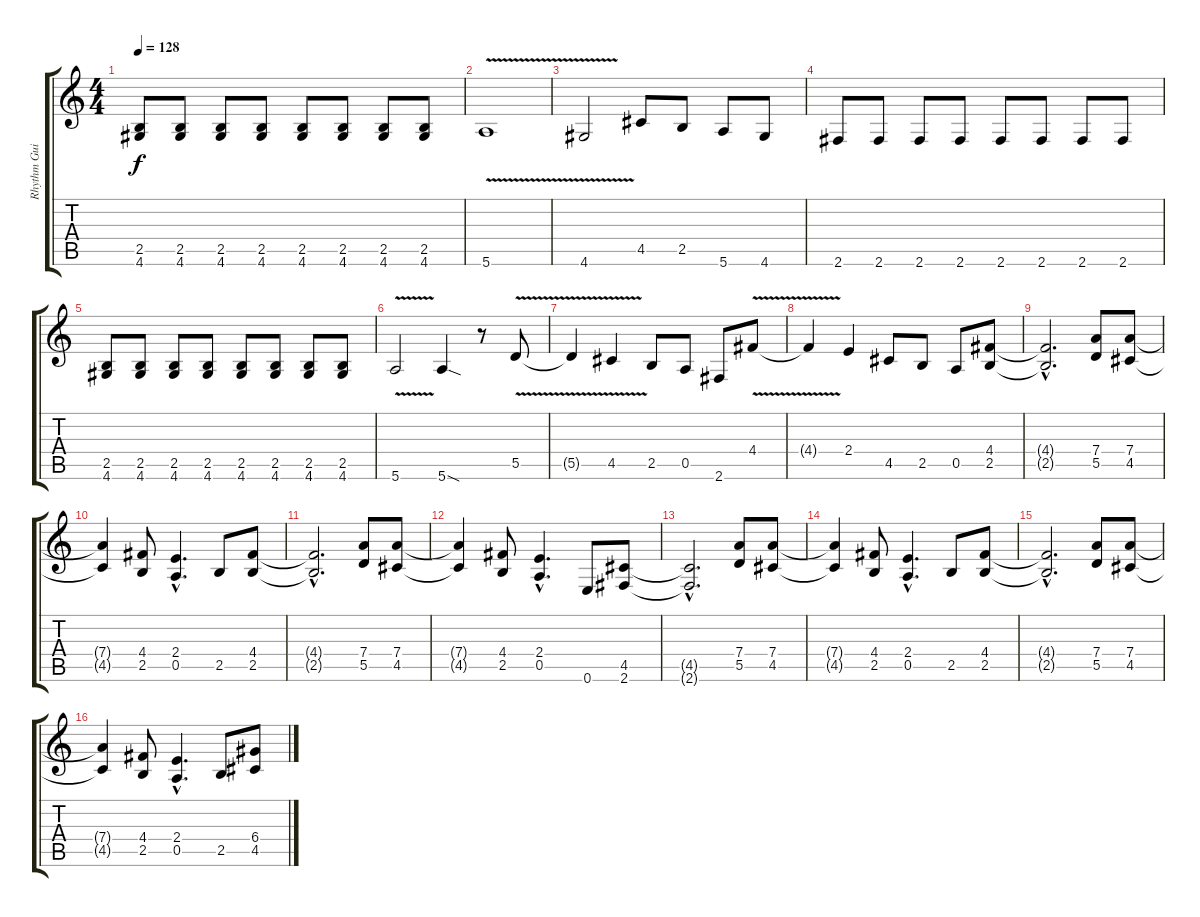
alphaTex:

\track ("Rhythm Guitar" "Rhythm Gui") {instrument distortionguitar}
\staff {score tabs}
\tuning (E4 B3 G3 D3 A2 E2) {hide}
\ts (4 4)
\tempo 128
\clef g2
\ks c
(2.5 4.6).8{dy f} (2.5 4.6).8 (2.5 4.6).8 (2.5 4.6).8 (2.5 4.6).8 (2.5 4.6).8 (2.5 4.6).8 (2.5 4.6).8 |
5.6{v}.1 |
4.6{v}.2 4.5.8 2.5.8 5.6.8 4.6.8 |
2.6.8 2.6.8 2.6.8 2.6.8 2.6.8 2.6.8 2.6.8 2.6.8 |
(2.5 4.6).8 (2.5 4.6).8 (2.5 4.6).8 (2.5 4.6).8 (2.5 4.6).8 (2.5 4.6).8 (2.5 4.6).8 (2.5 4.6).8 |
5.6{v}.2 5.6{sod}.4 r.8 5.5{v}.8 |
5.5{t}.4 4.5{v}.4 2.5.8 0.5.8 2.6.8 4.4{v}.8 |
4.4{t}.4 2.4.4 4.5.8 2.5.8 0.5.8 (4.4 2.5).8 |
(4.4{hac t} 2.5{hac t}).2{d} (7.4 5.5).8 (7.4 4.5).8 |
(7.4{t} 4.5{t}).4 (4.4 2.5).8 (2.4{hac} 0.5{hac}).4{d} 2.5.8 (4.4 2.5).8 |
(4.4{hac t} 2.5{hac t}).2{d} (7.4 5.5).8 (7.4 4.5).8 |
(7.4{t} 4.5{t}).4 (4.4 2.5).8 (2.4{hac} 0.5{hac}).4{d} 0.6.8 (4.5 2.6).8 |
(4.5{hac t} 2.6{hac t}).2{d} (7.4 5.5).8 (7.4 4.5).8 |
(7.4{t} 4.5{t}).4 (4.4 2.5).8 (2.4{hac} 0.5{hac}).4{d} 2.5.8 (4.4 2.5).8 |
(4.4{hac t} 2.5{hac t}).2{d} (7.4 5.5).8 (7.4 4.5).8 |
(7.4{t} 4.5{t}).4 (4.4 2.5).8 (2.4{hac} 0.5{hac}).4{d} 2.5.8 (6.4 4.5).8
